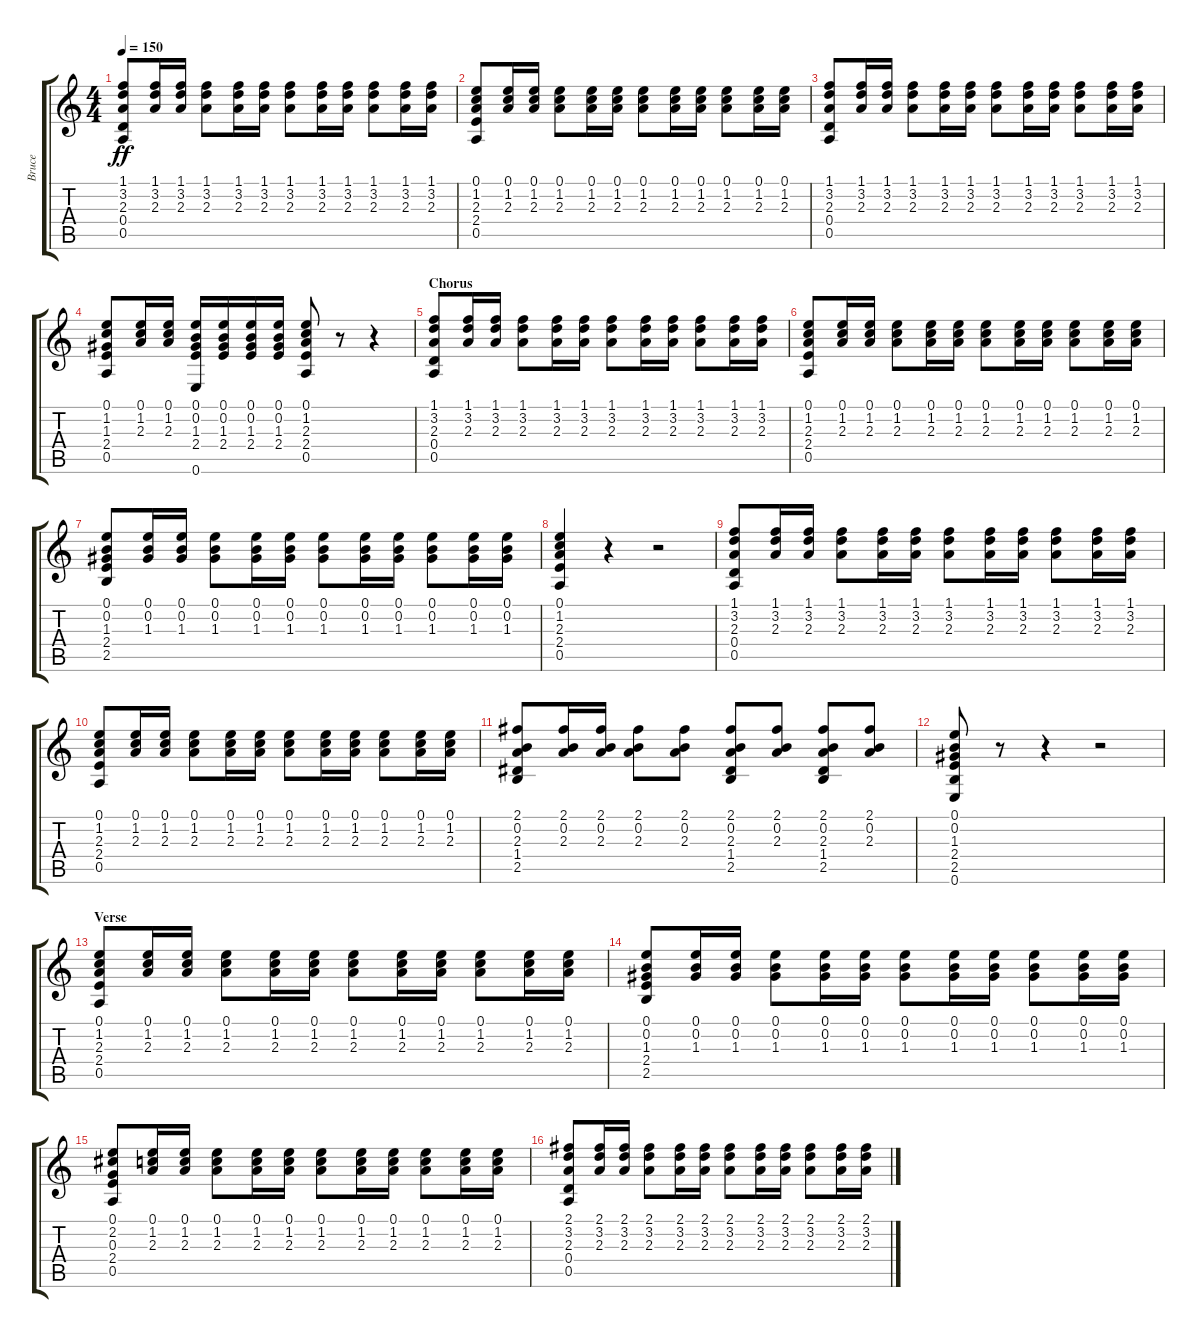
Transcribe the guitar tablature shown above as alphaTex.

\track ("Bruce" "Bruce") {instrument acousticguitarsteel}
\staff {score tabs}
\tuning (E4 B3 G3 D3 A2 E2) {hide}
\ts (4 4)
\tempo 150
\clef g2
\ks c
(1.1 3.2 2.3 0.4 0.5).8{dy ff} (1.1 3.2 2.3).16 (1.1 3.2 2.3).16 (1.1 3.2 2.3).8 (1.1 3.2 2.3).16 (1.1 3.2 2.3).16 (1.1 3.2 2.3).8 (1.1 3.2 2.3).16 (1.1 3.2 2.3).16 (1.1 3.2 2.3).8 (1.1 3.2 2.3).16 (1.1 3.2 2.3).16 |
(0.1 1.2 2.3 2.4 0.5).8 (0.1 1.2 2.3).16 (0.1 1.2 2.3).16 (0.1 1.2 2.3).8 (0.1 1.2 2.3).16 (0.1 1.2 2.3).16 (0.1 1.2 2.3).8 (0.1 1.2 2.3).16 (0.1 1.2 2.3).16 (0.1 1.2 2.3).8 (0.1 1.2 2.3).16 (0.1 1.2 2.3).16 |
(1.1 3.2 2.3 0.4 0.5).8 (1.1 3.2 2.3).16 (1.1 3.2 2.3).16 (1.1 3.2 2.3).8 (1.1 3.2 2.3).16 (1.1 3.2 2.3).16 (1.1 3.2 2.3).8 (1.1 3.2 2.3).16 (1.1 3.2 2.3).16 (1.1 3.2 2.3).8 (1.1 3.2 2.3).16 (1.1 3.2 2.3).16 |
(0.1 1.2 1.3 2.4 0.5).8 (0.1 1.2 2.3).16 (0.1 1.2 2.3).16 (0.1 0.2 1.3 2.4 0.6).16 (0.1 0.2 1.3 2.4).16 (0.1 0.2 1.3 2.4).16 (0.1 0.2 1.3 2.4).16 (0.1 1.2 2.3 2.4 0.5).8 r.8 r.4 |
\section ("" "Chorus")
(1.1 3.2 2.3 0.4 0.5).8 (1.1 3.2 2.3).16 (1.1 3.2 2.3).16 (1.1 3.2 2.3).8 (1.1 3.2 2.3).16 (1.1 3.2 2.3).16 (1.1 3.2 2.3).8 (1.1 3.2 2.3).16 (1.1 3.2 2.3).16 (1.1 3.2 2.3).8 (1.1 3.2 2.3).16 (1.1 3.2 2.3).16 |
(0.1 1.2 2.3 2.4 0.5).8 (0.1 1.2 2.3).16 (0.1 1.2 2.3).16 (0.1 1.2 2.3).8 (0.1 1.2 2.3).16 (0.1 1.2 2.3).16 (0.1 1.2 2.3).8 (0.1 1.2 2.3).16 (0.1 1.2 2.3).16 (0.1 1.2 2.3).8 (0.1 1.2 2.3).16 (0.1 1.2 2.3).16 |
(0.1 0.2 1.3 2.4 2.5).8 (0.1 0.2 1.3).16 (0.1 0.2 1.3).16 (0.1 0.2 1.3).8 (0.1 0.2 1.3).16 (0.1 0.2 1.3).16 (0.1 0.2 1.3).8 (0.1 0.2 1.3).16 (0.1 0.2 1.3).16 (0.1 0.2 1.3).8 (0.1 0.2 1.3).16 (0.1 0.2 1.3).16 |
(0.1 1.2 2.3 2.4 0.5).4 r.4 r.2 |
(1.1 3.2 2.3 0.4 0.5).8 (1.1 3.2 2.3).16 (1.1 3.2 2.3).16 (1.1 3.2 2.3).8 (1.1 3.2 2.3).16 (1.1 3.2 2.3).16 (1.1 3.2 2.3).8 (1.1 3.2 2.3).16 (1.1 3.2 2.3).16 (1.1 3.2 2.3).8 (1.1 3.2 2.3).16 (1.1 3.2 2.3).16 |
(0.1 1.2 2.3 2.4 0.5).8 (0.1 1.2 2.3).16 (0.1 1.2 2.3).16 (0.1 1.2 2.3).8 (0.1 1.2 2.3).16 (0.1 1.2 2.3).16 (0.1 1.2 2.3).8 (0.1 1.2 2.3).16 (0.1 1.2 2.3).16 (0.1 1.2 2.3).8 (0.1 1.2 2.3).16 (0.1 1.2 2.3).16 |
(2.1 0.2 2.3 1.4 2.5).8 (2.1 0.2 2.3).16 (2.1 0.2 2.3).16 (2.1 0.2 2.3).8 (2.1 0.2 2.3).8 (2.1 0.2 2.3 1.4 2.5).8 (2.1 0.2 2.3).8 (2.1 0.2 2.3 1.4 2.5).8 (2.1 0.2 2.3).8 |
(0.1 0.2 1.3 2.4 2.5 0.6).8 r.8 r.4 r.2 |
\section ("" "Verse")
(0.1 1.2 2.3 2.4 0.5).8 (0.1 1.2 2.3).16 (0.1 1.2 2.3).16 (0.1 1.2 2.3).8 (0.1 1.2 2.3).16 (0.1 1.2 2.3).16 (0.1 1.2 2.3).8 (0.1 1.2 2.3).16 (0.1 1.2 2.3).16 (0.1 1.2 2.3).8 (0.1 1.2 2.3).16 (0.1 1.2 2.3).16 |
(0.1 0.2 1.3 2.4 2.5).8 (0.1 0.2 1.3).16 (0.1 0.2 1.3).16 (0.1 0.2 1.3).8 (0.1 0.2 1.3).16 (0.1 0.2 1.3).16 (0.1 0.2 1.3).8 (0.1 0.2 1.3).16 (0.1 0.2 1.3).16 (0.1 0.2 1.3).8 (0.1 0.2 1.3).16 (0.1 0.2 1.3).16 |
(0.1 2.2 0.3 2.4 0.5).8 (0.1 1.2 2.3).16 (0.1 1.2 2.3).16 (0.1 1.2 2.3).8 (0.1 1.2 2.3).16 (0.1 1.2 2.3).16 (0.1 1.2 2.3).8 (0.1 1.2 2.3).16 (0.1 1.2 2.3).16 (0.1 1.2 2.3).8 (0.1 1.2 2.3).16 (0.1 1.2 2.3).16 |
(2.1 3.2 2.3 0.4 0.5).8 (2.1 3.2 2.3).16 (2.1 3.2 2.3).16 (2.1 3.2 2.3).8 (2.1 3.2 2.3).16 (2.1 3.2 2.3).16 (2.1 3.2 2.3).8 (2.1 3.2 2.3).16 (2.1 3.2 2.3).16 (2.1 3.2 2.3).8 (2.1 3.2 2.3).16 (2.1 3.2 2.3).16
